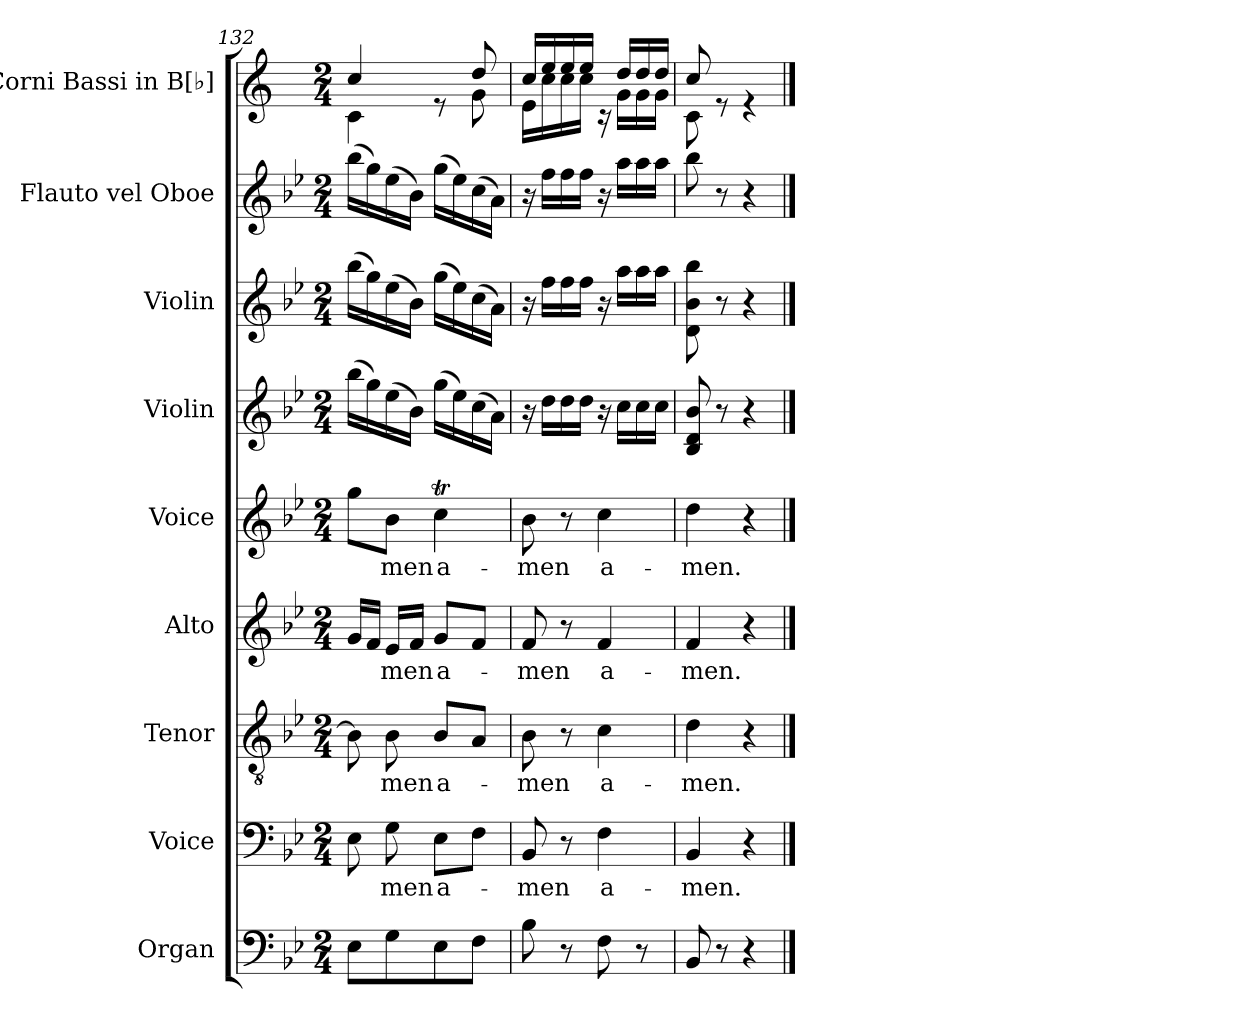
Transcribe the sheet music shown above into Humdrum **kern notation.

**kern	**kern	**text	**kern	**text	**kern	**text	**kern	**text	**kern	**kern	**kern	**kern
*part9	*part8	*part8	*part7	*part7	*part6	*part6	*part5	*part5	*part4	*part3	*part2	*part1
*staff9	*staff8	*staff8	*staff7	*staff7	*staff6	*staff6	*staff5	*staff5	*staff4	*staff3	*staff2	*staff1
*I"Organ	*I"Voice	*	*I"Tenor	*	*I"Alto	*	*I"Voice	*	*I"Violin	*I"Violin	*I"Flauto vel Oboe	*I"Corni Bassi in B[♭]
*	*	*	*	*	*	*	*	*	*I'Vln	*I'Vln	*I'F	*I'C
*clefF4	*clefF4	*	*clefGv2	*	*clefG2	*	*clefG2	*	*clefG2	*clefG2	*clefG2	*clefG2
*	*	*	*	*	*	*	*	*	*	*	*	*ITrd1c2
*k[b-e-]	*k[b-e-]	*	*k[b-e-]	*	*k[b-e-]	*	*k[b-e-]	*	*k[b-e-]	*k[b-e-]	*k[b-e-]	*k[b-e-]
*M2/4	*M2/4	*	*M2/4	*	*M2/4	*	*M2/4	*	*M2/4	*M2/4	*M2/4	*M2/4
=132	=132	=132	=132	=132	=132	=132	=132	=132	=132	=132	=132	=132
*	*	*	*	*	*	*	*	*	*	*	*	*^
8E-\L	8E-\	.	8B-\]	.	16g/LL	.	8gg\L	.	(16bb-\LL	(16bb-\LL	(16bb-\LL	4b-/	4B-\
.	.	.	.	.	16f/JJ	.	.	.	16gg\)	16gg\)	16gg\)	.	.
!	!	!LO:LY:b	!	!LO:LY:b	!	!LO:LY:b	!	!LO:LY:b	!	!	!	!	!
8G\	8G\	-men	8B-\	-men	16e-/LL	-men	8b-\J	-men	(16ee-\	(16ee-\	(16ee-\	.	.
.	.	.	.	.	16f/JJ	.	.	.	16b-\JJ)	16b-\JJ)	16b-\JJ)	.	.
!	!	!LO:LY:b	!	!LO:LY:b	!	!LO:LY:b	!	!LO:LY:b	!	!	!	!	!
8E-\	8E-\L	a-	8B-/L	a-	8g/L	a-	4ccT\	a-	(16gg\LL	(16gg\LL	(16gg\LL	8re	8ryy
.	.	.	.	.	.	.	.	.	16ee-\)	16ee-\)	16ee-\)	.	.
8F\J	8F\J	.	8A/J	.	8f/J	.	.	.	(16cc\	(16cc\	(16cc\	8cc/	8f\
.	.	.	.	.	.	.	.	.	16a\JJ)	16a\JJ)	16a\JJ)	.	.
=133	=133	=133	=133	=133	=133	=133	=133	=133	=133	=133	=133	=133	=133
!	!	!LO:LY:b	!	!LO:LY:b	!	!LO:LY:b	!	!LO:LY:b	!	!	!	!	!
8B-\	8BB-/	-men	8B-\	-men	8f/	-men	8b-\	-men	16r	16r	16r	16b-/LL	16d\LL
.	.	.	.	.	.	.	.	.	16dd\LL	16ff\LL	16ff\LL	16dd/	16b-\
8r	8r	.	8r	.	8r	.	8r	.	16dd\	16ff\	16ff\	16dd/	16b-\
.	.	.	.	.	.	.	.	.	16dd\JJ	16ff\JJ	16ff\JJ	16dd/JJ	16b-\JJ
!	!	!LO:LY:b	!	!LO:LY:b	!	!LO:LY:b	!	!LO:LY:b	!	!	!	!	!
8F\	4F\	a-	4c\	a-	4f/	a-	4cc\	a-	16r	16r	16r	16rc	16ryy
.	.	.	.	.	.	.	.	.	16cc\LL	16aa\LL	16aa\LL	16cc/LL	16f\LL
8r	.	.	.	.	.	.	.	.	16cc\	16aa\	16aa\	16cc/	16f\
.	.	.	.	.	.	.	.	.	16cc\JJ	16aa\JJ	16aa\JJ	16cc/JJ	16f\JJ
=134	=134	=134	=134	=134	=134	=134	=134	=134	=134	=134	=134	=134	=134
!	!	!LO:LY:b	!	!LO:LY:b	!	!LO:LY:b	!	!LO:LY:b	!	!	!	!	!
8BB-/	4BB-/	-men.	4d\	-men.	4f/	-men.	4dd\	-men.	8B-/ 8d/ 8b-/	8d\ 8b-\ 8bb-\	8bb-\	8b-/	8B-\
8r	.	.	.	.	.	.	.	.	8r	8r	8r	8re	4.ryy
4r	4r	.	4r	.	4r	.	4r	.	4r	4r	4r	4re	.
*	*	*	*	*	*	*	*	*	*	*	*	*v	*v
==	==	==	==	==	==	==	==	==	==	==	==	==
*-	*-	*-	*-	*-	*-	*-	*-	*-	*-	*-	*-	*-
